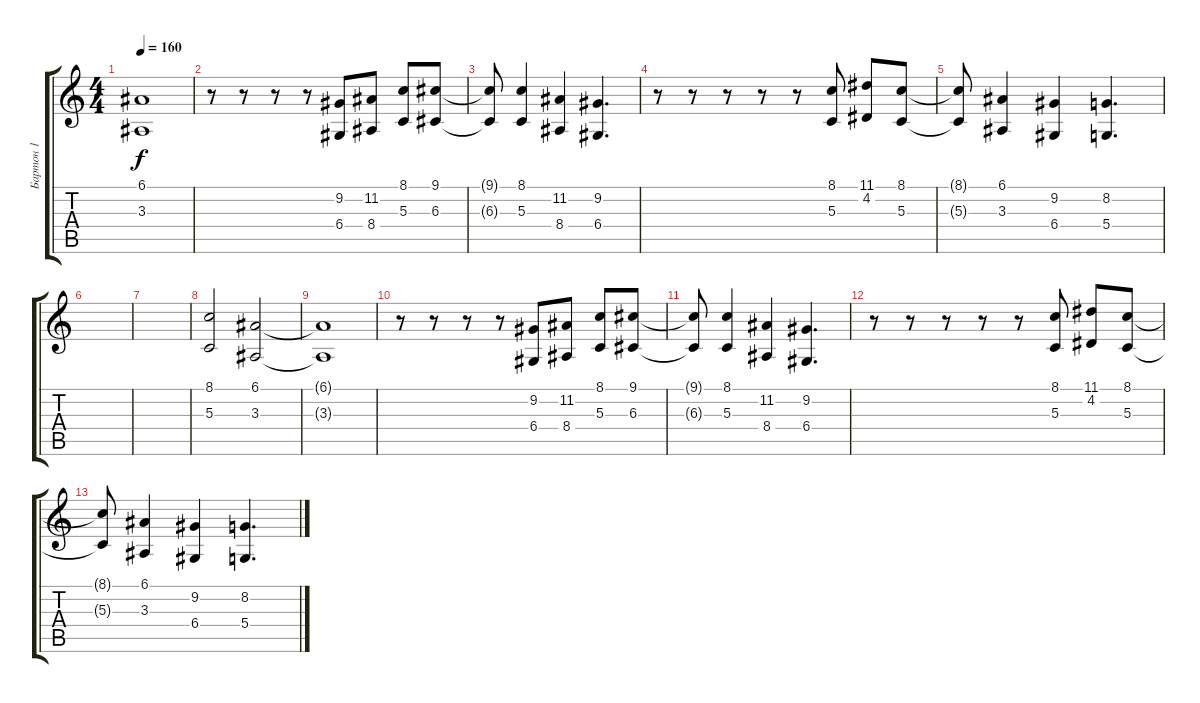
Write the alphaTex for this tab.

\track ("Бартон 1" "Бартон 1") {instrument pad1newage}
\staff {score tabs}
\tuning (E4 B3 G3 D3 A2 E2) {hide}
\ts (4 4)
\tempo 160
\clef g2
\ks c
(6.1{t} 3.3{t}).1{dy f} |
r.8 r.8 r.8 r.8 (9.2 6.4).8 (11.2 8.4).8 (8.1 5.3).8 (9.1 6.3).8 |
(9.1{t} 6.3{t}).8 (8.1 5.3).4 (11.2 8.4).4 (9.2 6.4).4{d} |
r.8 r.8 r.8 r.8 r.8 (8.1 5.3).8 (11.1 4.2).8 (8.1 5.3).8 |
(8.1{t} 5.3{t}).8 (6.1 3.3).4 (9.2 6.4).4 (8.2 5.4).4{d} |
|
|
(8.1 5.3).2 (6.1 3.3).2 |
(6.1{t} 3.3{t}).1 |
r.8 r.8 r.8 r.8 (9.2 6.4).8 (11.2 8.4).8 (8.1 5.3).8 (9.1 6.3).8 |
(9.1{t} 6.3{t}).8 (8.1 5.3).4 (11.2 8.4).4 (9.2 6.4).4{d} |
r.8 r.8 r.8 r.8 r.8 (8.1 5.3).8 (11.1 4.2).8 (8.1 5.3).8 |
(8.1{t} 5.3{t}).8 (6.1 3.3).4 (9.2 6.4).4 (8.2 5.4).4{d}
